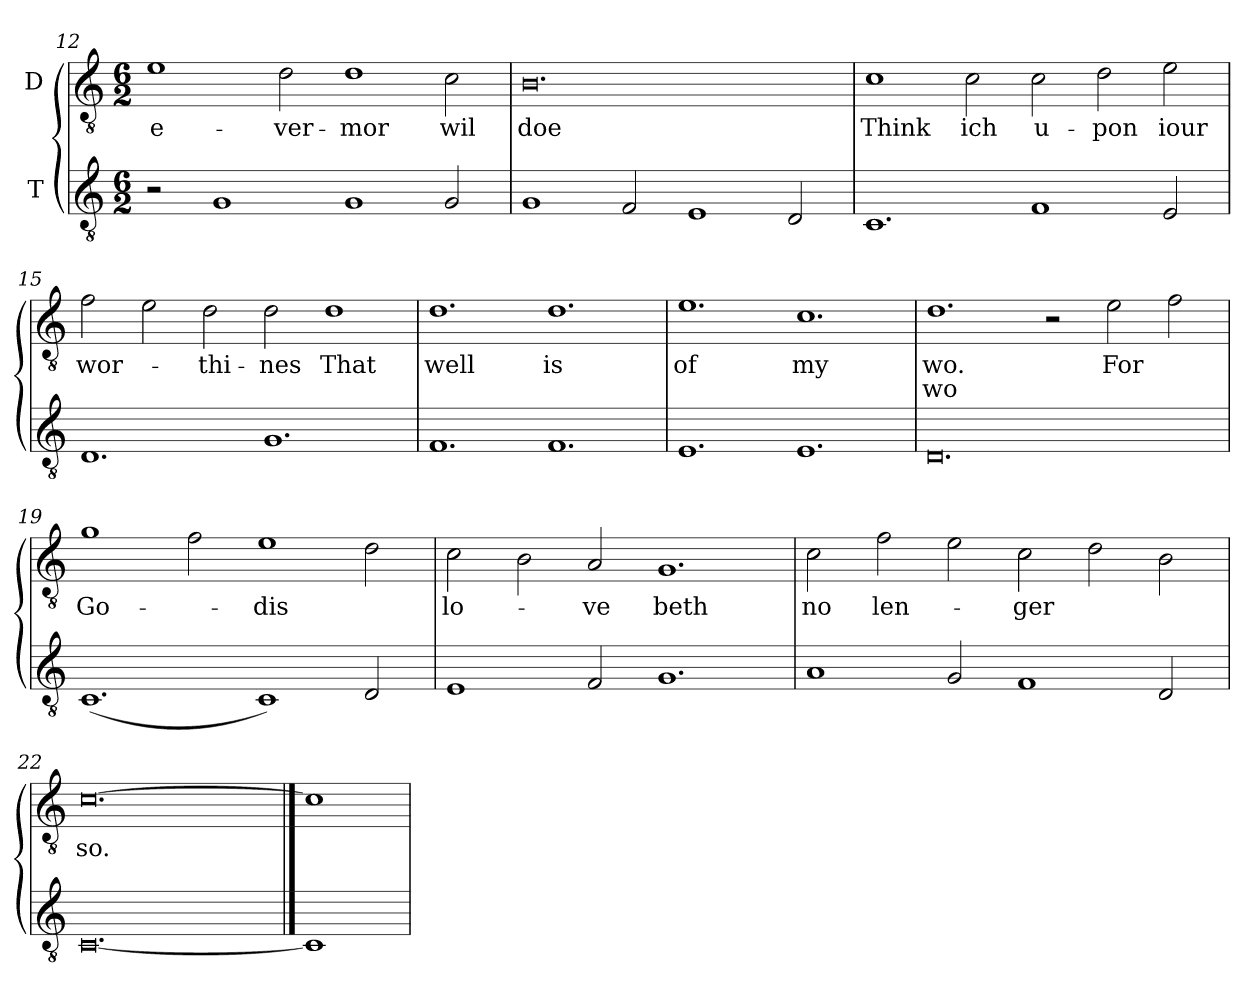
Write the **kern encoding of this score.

**kern	**kern	**text	**text
*part2	*part1	*part1	*part1
*staff2	*staff1	*staff1	*staff1
*I"T	*I"D	*	*
!!LO:LB:g=z
*clefGv2	*clefGv2	*	*
*ITrd7c12	*ITrd7c12	*	*
*k[]	*k[]	*	*
*C:	*C:	*	*
*M6/2	*M6/2	*	*
=12	=12	=12	=12
!	!	!LO:LY:b:color=#000000	!
2r	1Ei\	e-	.
1GGi/	.	.	.
!	!	!LO:LY:b:color=#000000	!
.	2Di\	-ver-	.
!	!	!LO:LY:b:color=#000000	!
1GGi/	1Di\	-mor	.
!	!	!LO:LY:b:color=#000000	!
2GGi/	2Ci\	wil	.
=13	=13	=13	=13
!	!	!LO:LY:b:color=#000000	!
1GGi/	0.BBi/	doe	.
2FFi/	.	.	.
1EEi/	.	.	.
2DDi/	.	.	.
=14	=14	=14	=14
!	!	!LO:LY:b:color=#000000	!
1.CCi/	1Ci\	Think	.
!	!	!LO:LY:b:color=#000000	!
.	2Ci\	ich	.
!	!	!LO:LY:b:color=#000000	!
1FFi/	2Ci\	u-	.
!	!	!LO:LY:b:color=#000000	!
.	2Di\	-pon	.
!	!	!LO:LY:b:color=#000000	!
2EEi/	2Ei\	iour	.
=15	=15	=15	=15
!	!	!LO:LY:b:color=#000000	!
1.DDi/	2Fi\	wor-	.
.	2Ei\	.	.
!	!	!LO:LY:b:color=#000000	!
.	2Di\	-thi-	.
!	!	!LO:LY:b:color=#000000	!
1.GGi/	2Di\	-nes	.
!	!	!LO:LY:b:color=#000000	!
.	1Di\	That	.
=16	=16	=16	=16
!	!	!LO:LY:b:color=#000000	!
1.FFi/	1.Di\	well	.
!	!	!LO:LY:b:color=#000000	!
1.FFi/	1.Di\	is	.
!!LO:LB:g=z
=17	=17	=17	=17
!	!	!LO:LY:b:color=#000000	!
1.EEi/	1.Ei\	of	.
!	!	!LO:LY:b:color=#000000	!
1.EEi/	1.Ci\	my	.
=18	=18	=18	=18
!	!	!LO:LY:b:color=#000000	!LO:LY:b:color=#000000
0.DDi/	1.Di\	wo.	wo
.	2r	.	.
!	!	!LO:LY:b:color=#000000	!
.	2Ei\	For	.
.	2Fi\	.	.
=19	=19	=19	=19
!	!	!LO:LY:b:color=#000000	!
(1.CCi/	1Gi\	Go-	.
.	2Fi\	.	.
!	!	!LO:LY:b:color=#000000	!
1CCi/)	1Ei\	-dis	.
2DDi/	2Di\	.	.
=20	=20	=20	=20
!	!	!LO:LY:b:color=#000000	!
1EEi/	2Ci\	lo-	.
.	2BBi\	.	.
!	!	!LO:LY:b:color=#000000	!
2FFi/	2AAi/	-ve	.
!	!	!LO:LY:b:color=#000000	!
1.GGi/	1.GGi/	beth	.
=21	=21	=21	=21
!	!	!LO:LY:b:color=#000000	!
1AAi/	2Ci\	no	.
!	!	!LO:LY:b:color=#000000	!
.	2Fi\	len-	.
2GGi/	2Ei\	.	.
!	!	!LO:LY:b:color=#000000	!
1FFi/	2Ci\	-ger	.
.	2Di\	.	.
2DDi/	2BBi\	.	.
=22	=22	=22	=22
!	!	!LO:LY:b:color=#000000	!
[0.CCi/	[0.Ci\	so.	.
==23	==23	==23	==23
1CCi/]	1Ci\]	.	.
=	=	=	=
*-	*-	*-	*-
